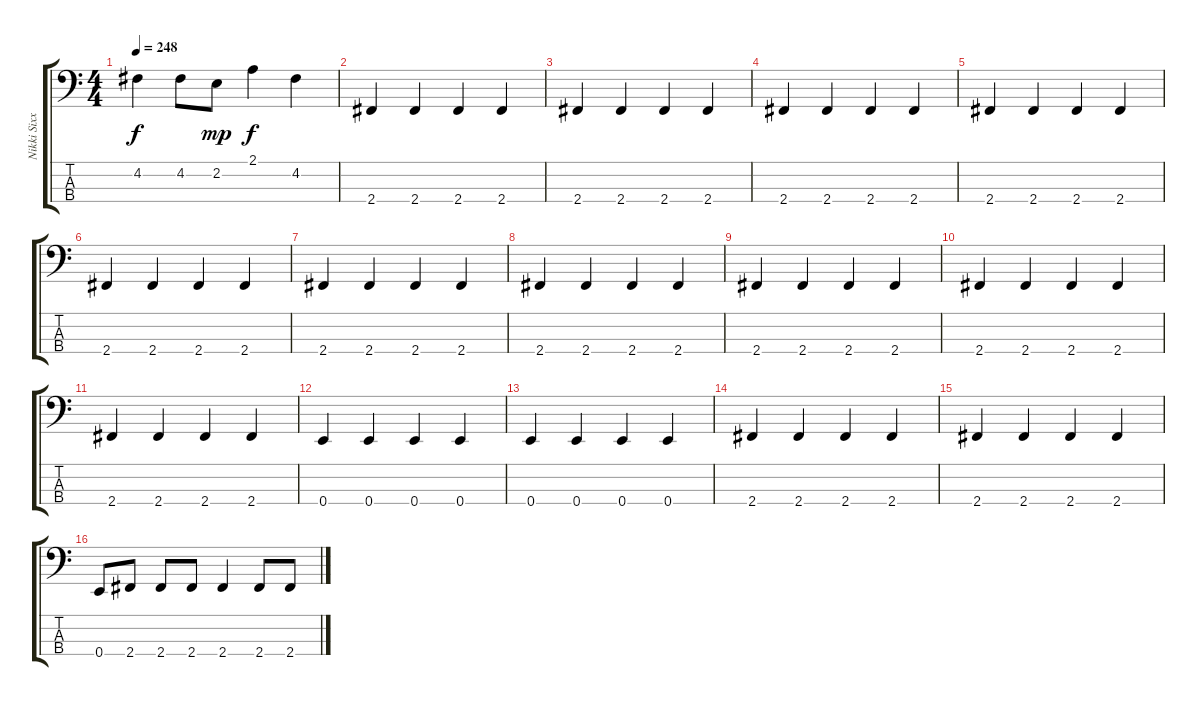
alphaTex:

\track ("Nikki Sixx" "Nikki Sixx") {instrument electricbasspick}
\staff {score tabs}
\tuning (G2 D2 A1 E1) {hide}
\ts (4 4)
\tempo 248
\clef f4
\ks c
4.2.4{dy f} 4.2.8 2.2.8{dy mp} 2.1.4{dy f} 4.2.4 |
2.4.4 2.4.4 2.4.4 2.4.4 |
2.4.4 2.4.4 2.4.4 2.4.4 |
2.4.4 2.4.4 2.4.4 2.4.4 |
2.4.4 2.4.4 2.4.4 2.4.4 |
2.4.4 2.4.4 2.4.4 2.4.4 |
2.4.4 2.4.4 2.4.4 2.4.4 |
2.4.4 2.4.4 2.4.4 2.4.4 |
2.4.4 2.4.4 2.4.4 2.4.4 |
2.4.4 2.4.4 2.4.4 2.4.4 |
2.4.4 2.4.4 2.4.4 2.4.4 |
0.4.4 0.4.4 0.4.4 0.4.4 |
0.4.4 0.4.4 0.4.4 0.4.4 |
2.4.4 2.4.4 2.4.4 2.4.4 |
2.4.4 2.4.4 2.4.4 2.4.4 |
0.4.8 2.4.8 2.4.8 2.4.8 2.4.4 2.4.8 2.4.8
